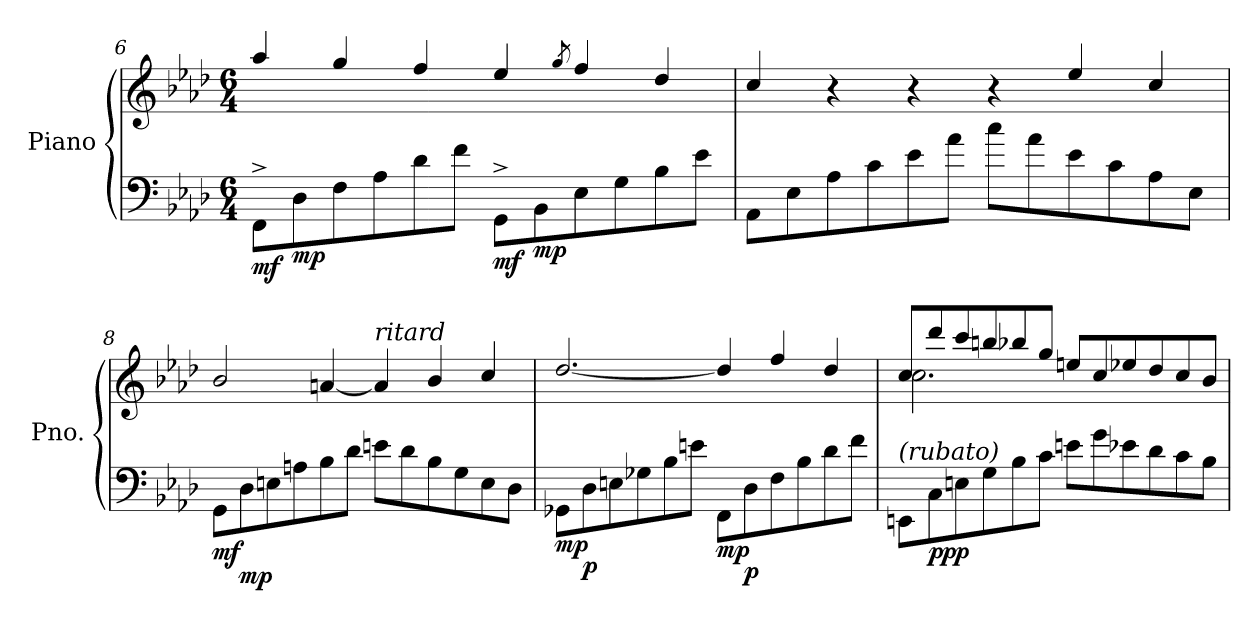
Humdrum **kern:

**kern	**kern	**dynam
*part1	*part1	*part1
*staff2	*staff1	*staff1/2
*I"Piano	*	*
*I'Pno.	*	*
*clefF4	*clefG2	*
*k[b-e-a-d-]	*k[b-e-a-d-]	*
*M6/4	*M6/4	*
=6	=6	=6
!	!	!LO:DY:b=2
8FF^\L	4aa-/	mf
!	!	!LO:DY:b=2
8D-\	.	mp
8F\	4gg/	.
8A-\	.	.
8d-\	4ff/	.
8f\J	.	.
!	!	!LO:DY:b=2
8GG^\L	4ee-/	mf
!	!	!LO:DY:b=2
8BB-\	.	mp
.	8qgg/	.
8E-\	4ff/	.
8G\	.	.
8B-\	4dd-/	.
8e-\J	.	.
!!LO:LB:g=z
=7	=7	=7
8AA-\L	4cc/	.
8E-\	.	.
8A-\	4r	.
8c\	.	.
8e-\	4r	.
8a-\J	.	.
8cc\L	4r	.
8a-\	.	.
8e-\	4ee-/	.
8c\	.	.
8A-\	4cc/	.
8E-\J	.	.
=8	=8	=8
!	!	!LO:DY:b=2
8GG\L	2b-/	mf
!	!	!LO:DY:b=2
8D-\	.	mp
8En\	.	.
8An\	.	.
8B-\	[4an/	.
8d-\J	.	.
!	!LO:TX:a:i:t=ritard	!
8en\L	4a/]	.
8d-\	.	.
!	!	!LO:DY:b=2
!	!	!LO:DY:n=1:a
8B-\	4b-/	p mp
8G\	.	.
8E\	4cc/	.
8D-\J	.	.
=9	=9	=9
!	!	!LO:DY:b=2
8GG-X\L	[2.dd-/	mp
!	!	!LO:DY:b=2
8D-\	.	p
8En\	.	.
8G-X\	.	.
8B-\	.	.
8en\J	.	.
*	*MM132	*
!	!	!LO:DY:b=2
8FF\L	4dd-/]	mp
!	!	!LO:DY:b=2
8D-\	.	p
8F\	4ff/	.
8B-\	.	.
8d-\	4dd-/	.
8f\J	.	.
!!LO:LB:g=z
=10	=10	=10
*	*^	*
!LO:TX:a:i:t=(rubato)	!	!	!
8EEn\L	8cc/L	2.cc\	.
*	*MM80	*	*
!	!	!	!LO:DY:b=2
!	!	!	!LO:DY:n=1:b
8C\	8ddd-/	.	pp p
8En\	8ccc/	.	.
*	*MM132	*	*
8G\	8bbn/	.	.
8B-\	8bb-X/	.	.
8c\J	8gg/J	.	.
8en\L	8een/L	4ryy	.
8g\	8cc/	.	.
8e-X\	8ee-X/	2ryy	.
8d-\	8dd-/	.	.
8c\	8cc/	.	.
8B-\J	8b-/J	.	.
*	*v	*v	*
=	=	=
*-	*-	*-
